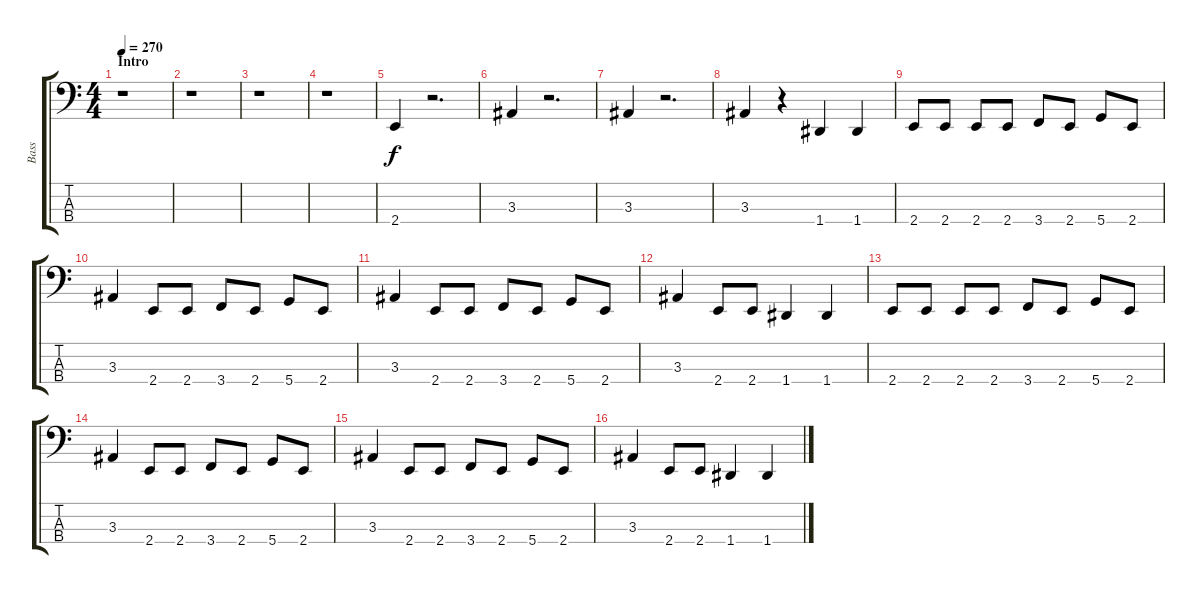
\track ("Bass" "Bass") {instrument electricbassfinger}
\staff {score tabs}
\tuning (F2 C2 G1 D1) {hide}
\ts (4 4)
\section ("" "Intro")
\tempo 270
\clef f4
\ks c
r.1{dy f instrument electricbassfinger} |
r.1 |
r.1 |
r.1 |
2.4.4 r.2{d} |
3.3.4 r.2{d} |
3.3.4 r.2{d} |
3.3.4 r.4 1.4.4 1.4.4 |
2.4.8 2.4.8 2.4.8 2.4.8 3.4.8 2.4.8 5.4.8 2.4.8 |
3.3.4 2.4.8 2.4.8 3.4.8 2.4.8 5.4.8 2.4.8 |
3.3.4 2.4.8 2.4.8 3.4.8 2.4.8 5.4.8 2.4.8 |
3.3.4 2.4.8 2.4.8 1.4.4 1.4.4 |
2.4.8 2.4.8 2.4.8 2.4.8 3.4.8 2.4.8 5.4.8 2.4.8 |
3.3.4 2.4.8 2.4.8 3.4.8 2.4.8 5.4.8 2.4.8 |
3.3.4 2.4.8 2.4.8 3.4.8 2.4.8 5.4.8 2.4.8 |
3.3.4 2.4.8 2.4.8 1.4.4 1.4.4
